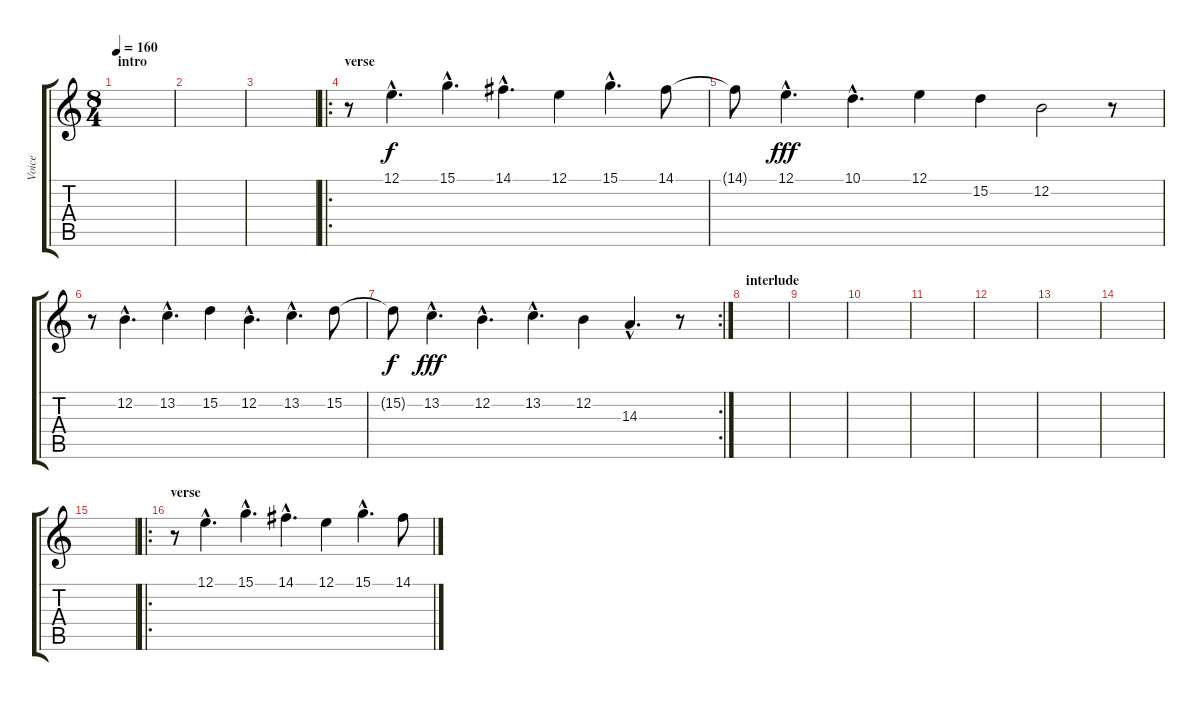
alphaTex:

\track ("Voice" "Voice") {instrument choiraahs}
\staff {score tabs}
\tuning (E4 B3 G3 D3 A2 E2) {hide}
\ts (8 4)
\section ("" "intro")
\tempo 160
\clef g2
\ks c
|
|
|
\ro
\section ("" "verse")
r.8 12.1{hac}.4{d} 15.1{hac}.4{d} 14.1{hac}.4{d} 12.1.4 15.1{hac}.4{d} 14.1.8 |
14.1{t}.8{dy f} 12.1{hac}.4{d dy fff} 10.1{hac}.4{d} 12.1.4 15.2.4 12.2.2 r.8 |
r.8 12.2{hac}.4{d} 13.2{hac}.4{d} 15.2.4 12.2{hac}.4{d} 13.2{hac}.4{d} 15.2.8 |
\rc 2
15.2{t}.8{dy f} 13.2{hac}.4{d dy fff} 12.2{hac}.4{d} 13.2{hac}.4{d} 12.2.4 14.3{hac}.4{d} r.8 |
\section ("" "interlude")
|
|
|
|
|
|
|
|
\ro
\section ("" "verse")
r.8 12.1{hac}.4{d} 15.1{hac}.4{d} 14.1{hac}.4{d} 12.1.4 15.1{hac}.4{d} 14.1.8
